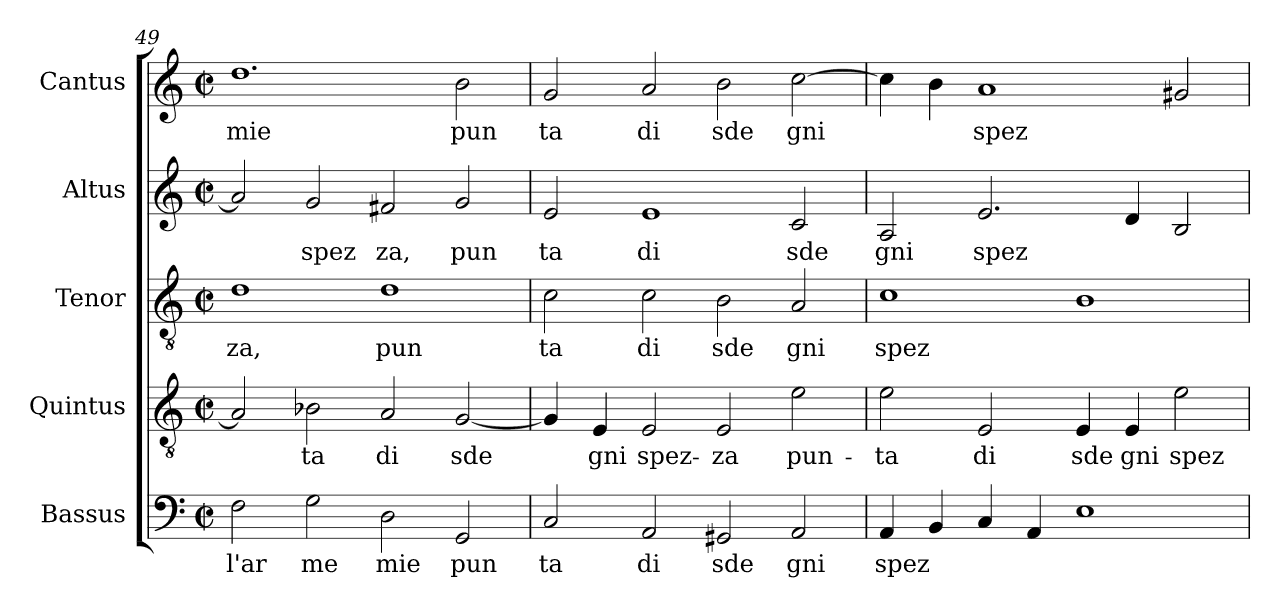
**kern	**text	**kern	**text	**kern	**text	**kern	**text	**kern	**text
*part5	*part5	*part4	*part4	*part3	*part3	*part2	*part2	*part1	*part1
*staff5	*staff5	*staff4	*staff4	*staff3	*staff3	*staff2	*staff2	*staff1	*staff1
*I"Bassus	*	*I"Quintus	*	*I"Tenor	*	*I"Altus	*	*I"Cantus	*
*clefF4	*	*clefGv2	*	*clefGv2	*	*clefG2	*	*clefG2	*
*k[]	*	*k[]	*	*k[]	*	*k[]	*	*k[]	*
*C:	*	*C:	*	*C:	*	*C:	*	*C:	*
*M2/2	*	*M2/2	*	*M2/2	*	*M2/2	*	*M2/2	*
*met(c|)	*	*met(c|)	*	*met(c|)	*	*met(c|)	*	*met(c|)	*
=49	=49	=49	=49	=49	=49	=49	=49	=49	=49
!	!LO:LY:b:cj	!	!LO:LY:b:cj	!	!LO:LY:b	!	!LO:LY:b:cj	!	!LO:LY:b:cj
2F\	l'ar	2A/]	--	1d	za,	2a/]	.	1.dd	mie
!	!LO:LY:b:cj	!	!LO:LY:b:cj	!	!	!	!LO:LY:b:cj	!	!
2G\	me	2B-X\	-ta	.	.	2g/	spez	.	.
!	!LO:LY:b:cj	!	!LO:LY:b:cj	!	!LO:LY:b	!	!LO:LY:b:cj	!	!
2D\	mie	2A/	di	1d	pun	2f#X/	za,	.	.
!	!LO:LY:b:cj	!	!LO:LY:b:cj	!	!	!	!LO:LY:b:cj	!	!LO:LY:b:cj
2GG/	pun	[<2G/	sde-	.	.	2g/	pun	2b\	pun
=50	=50	=50	=50	=50	=50	=50	=50	=50	=50
!	!LO:LY:b:cj	!	!LO:LY:b:cj	!	!LO:LY:b	!	!LO:LY:b:cj	!	!LO:LY:b:cj
2C/	ta	4G/]	--	2c\	ta	2e/	ta	2g/	ta
!	!	!	!LO:LY:b:cj	!	!	!	!	!	!
.	.	4E/	-gni	.	.	.	.	.	.
!	!LO:LY:b:cj	!	!LO:LY:b:cj	!	!LO:LY:b	!	!LO:LY:b:cj	!	!LO:LY:b:cj
2AA/	di	2E/	spez-	2c\	di	1e	di	2a/	di
!	!LO:LY:b:cj	!	!LO:LY:b:cj	!	!LO:LY:b	!	!	!	!LO:LY:b:cj
2GG#X/	sde	2E/	-za	2B\	sde	.	.	2b\	sde
!	!LO:LY:b:cj	!	!LO:LY:b:cj	!	!LO:LY:b	!	!LO:LY:b:cj	!	!LO:LY:b:cj
2AA/	gni	2e\	pun-	2A/	gni	2c/	sde	[>2cc\	gni
=51	=51	=51	=51	=51	=51	=51	=51	=51	=51
!	!LO:LY:b:cj	!	!LO:LY:b:cj	!	!LO:LY:b	!	!LO:LY:b:cj	!	!LO:LY:b:cj
4AA/	spez	2e\	-ta	1c	spez	2A/	gni	4cc\]	.
!	!LO:LY:b:cj	!	!	!	!	!	!	!	!LO:LY:b:cj
4BB/	.	.	.	.	.	.	.	4b\	.
!	!LO:LY:b:cj	!	!LO:LY:b:cj	!	!	!	!LO:LY:b:cj	!	!LO:LY:b:cj
4C/	.	2E/	di	.	.	2.e/	spez	1a	spez
!	!LO:LY:b:cj	!	!	!	!	!	!	!	!
4AA/	.	.	.	.	.	.	.	.	.
!	!LO:LY:b:cj	!	!LO:LY:b:cj	!	!LO:LY:b	!	!	!	!
1E	.	4E/	sde	1B	.	.	.	.	.
!	!	!	!LO:LY:b:cj	!	!	!	!LO:LY:b:cj	!	!
.	.	4E/	gni	.	.	4d/	.	.	.
!	!	!	!LO:LY:b:cj	!	!	!	!LO:LY:b:cj	!	!LO:LY:b:cj
.	.	2e\	spez-	.	.	2B/	.	2g#/	.
=	=	=	=	=	=	=	=	=	=
*-	*-	*-	*-	*-	*-	*-	*-	*-	*-
